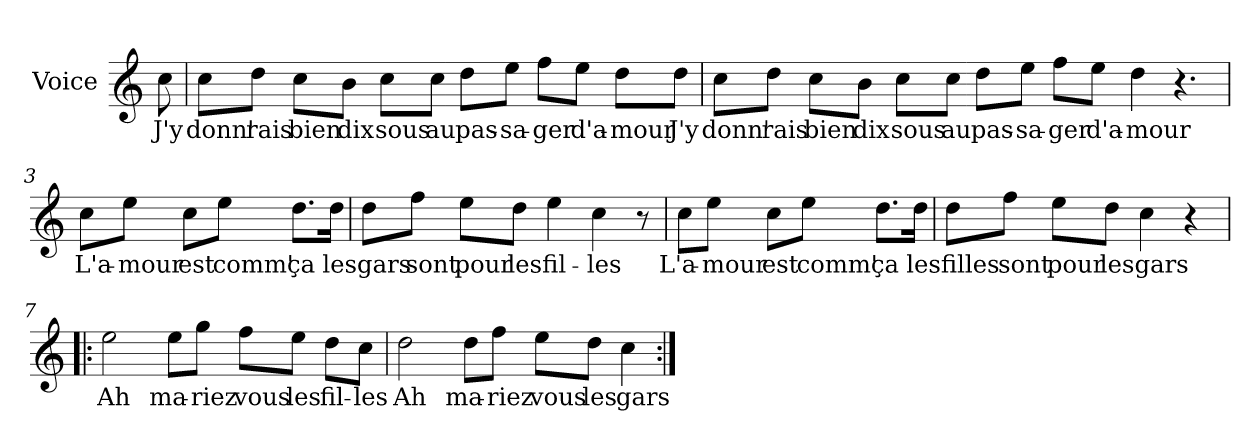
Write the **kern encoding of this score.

**kern	**text
*part1	*part1
*staff1	*staff1
*I"Voice	*
*I'V	*
*clefG2	*
*k[]	*
*C:	*
=	=
8cc\	J'y
=1	=1
8cc\L	donn'
8dd\J	rais
8cc\L	bien
8b\J	dix
8cc\L	sous
8cc\J	au
8dd\L	pas-
8ee\J	-sa-
8ff\L	-ger
8ee\J	d'a-
8dd\L	-mour
8dd\J	J'y
=2	=2
8cc\L	donn'
8dd\J	rais
8cc\L	bien
8b\J	dix
8cc\L	sous
8cc\J	au
8dd\L	pas-
8ee\J	-sa-
8ff\L	-ger
8ee\J	d'a-
4dd\	-mour
4.r	.
!!LO:LB:g=z
=3	=3
8cc\L	L'a-
8ee\J	-mour
8cc\L	est
8ee\J	comm'
8.dd\L	ça
16dd\Jk	les
=4	=4
8dd\L	gars
8ff\J	sont
8ee\L	pour
8dd\J	les
4ee\	fil-
4cc\	-les
8r	.
=5	=5
8cc\L	L'a-
8ee\J	-mour
8cc\L	est
8ee\J	comm'
8.dd\L	ça
16dd\Jk	les
!!LO:LB:g=z
=6	=6
8dd\L	filles
8ff\J	sont
8ee\L	pour
8dd\J	les
4cc\	gars
4r	.
=7!|:	=7!|:
2ee\	Ah
8ee\L	ma-
8gg\J	-riez
8ff\L	vous
8ee\J	les
8dd\L	fil-
8cc\J	-les
=8	=8
2dd\	Ah
8dd\L	ma-
8ff\J	-riez
8ee\L	vous
8dd\J	les
4cc\	gars
=:|!	=:|!
*-	*-
